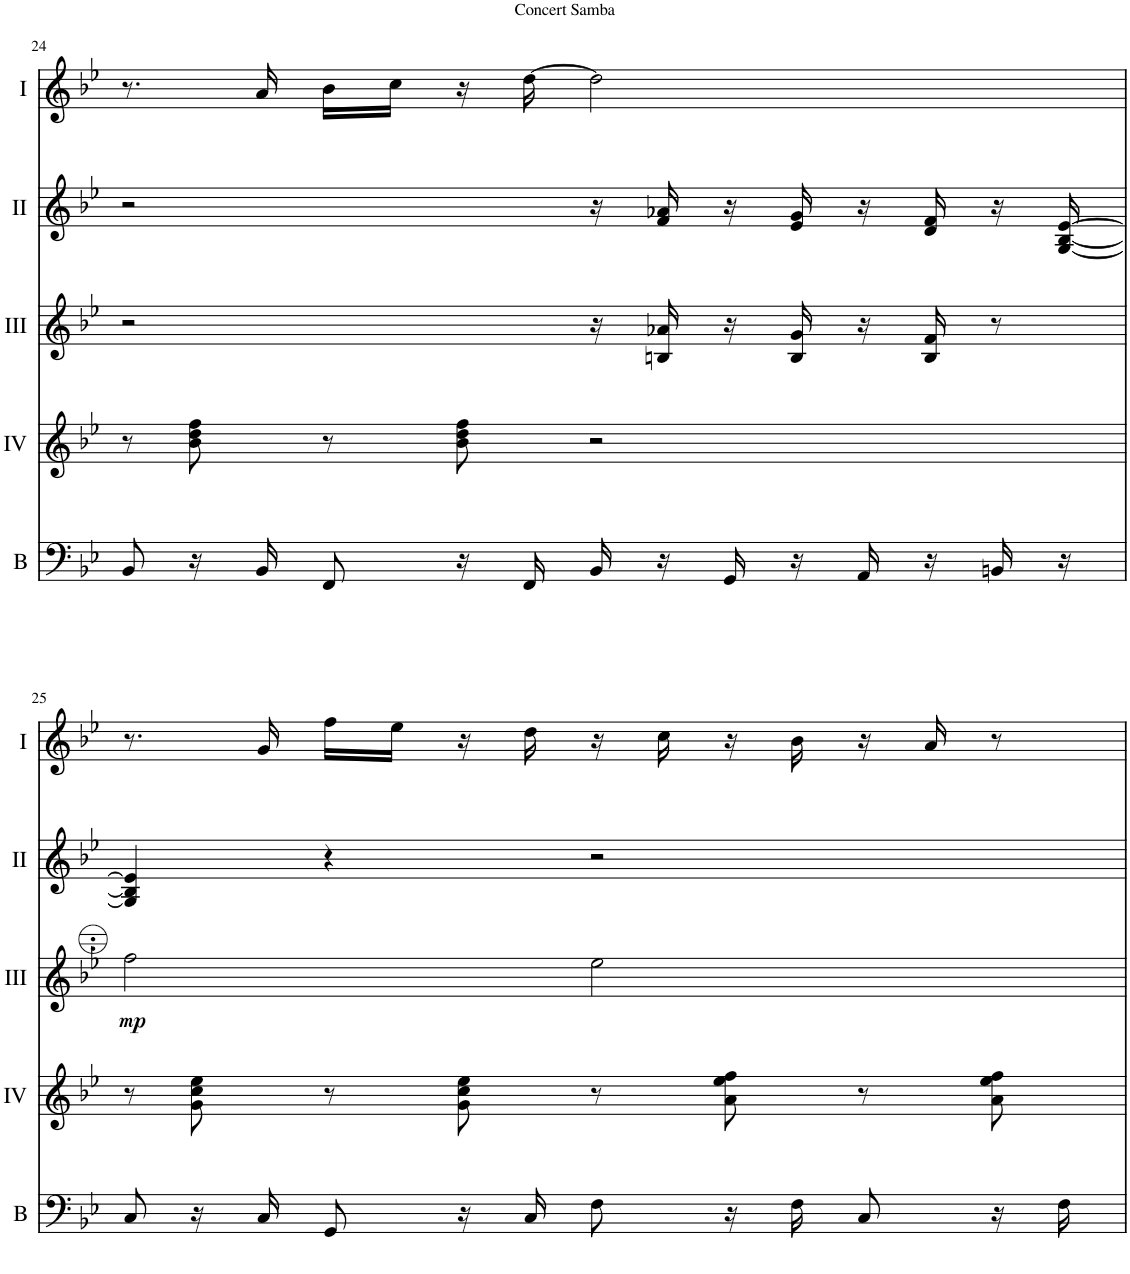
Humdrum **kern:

**kern	**kern	**kern	**dynam	**kern	**kern
*part5	*part4	*part3	*part3	*part2	*part1
*staff5	*staff4	*staff3	*staff3	*staff2	*staff1
*I"Bass	*I"Acc. 4	*I"Acc. 3	*	*I"Acc. 2	*I"Acc. 1
*I'B	*	*	*	*	*
!!LO:PB:g=z
*clefF4	*clefG2	*clefG2	*	*clefG2	*clefG2
*Trd7c12	*Trd7c12	*Trd7c12	*	*Trd7c12	*Trd7c12
*k[b-e-]	*k[b-e-]	*k[b-e-]	*	*k[b-e-]	*k[b-e-]
*M4/4	*M4/4	*M4/4	*	*M4/4	*M4/4
*met(c)	*met(c)	*met(c)	*	*met(c)	*met(c)
=24	=24	=24	=24	=24	=24
8BB-/	8r	2r	.	2r	8.r
16r	8b-\ 8dd\ 8ff\	.	.	.	.
16BB-/	.	.	.	.	16aa/
8FF/	8r	.	.	.	16bb-\LL
.	.	.	.	.	16ccc\JJ
16r	8b-\ 8dd\ 8ff\	.	.	.	16r
16FF/	.	.	.	.	[16ddd\
16BB-/	2r	16r	.	16r	2ddd\]
16r	.	16bn/ 16aa-X/	.	16ff/ 16aa-X/	.
16GG/	.	16r	.	16r	.
16r	.	16b/ 16gg/	.	16ee-/ 16gg/	.
16AA/	.	16r	.	16r	.
16r	.	16b/ 16ff/	.	16dd/ 16ff/	.
16BBn/	.	8r	.	16r	.
16r	.	.	.	[16g/ [16b-/ [16ee-/	.
!!LO:LB:g=z
=25	=25	=25	=25	=25	=25
!	!	!	!LO:DY:b	!	!
8C/	8r	2ff\	mp	4g/] 4b-/] 4ee-/]	8.r
16r	8g\ 8cc\ 8ee-\	.	.	.	.
16C/	.	.	.	.	16gg/
8GG/	8r	.	.	4r	16fff\LL
.	.	.	.	.	16eee-\JJ
16r	8g\ 8cc\ 8ee-\	.	.	.	16r
16C/	.	.	.	.	16ddd\
8F\	8r	2ee-\	.	2r	16r
.	.	.	.	.	16ccc\
16r	8a\ 8ee-\ 8ff\	.	.	.	16r
16F\	.	.	.	.	16bb-\
8C/	8r	.	.	.	16r
.	.	.	.	.	16aa/
16r	8a\ 8ee-\ 8ff\	.	.	.	8r
16F\	.	.	.	.	.
=	=	=	=	=	=
*-	*-	*-	*-	*-	*-
